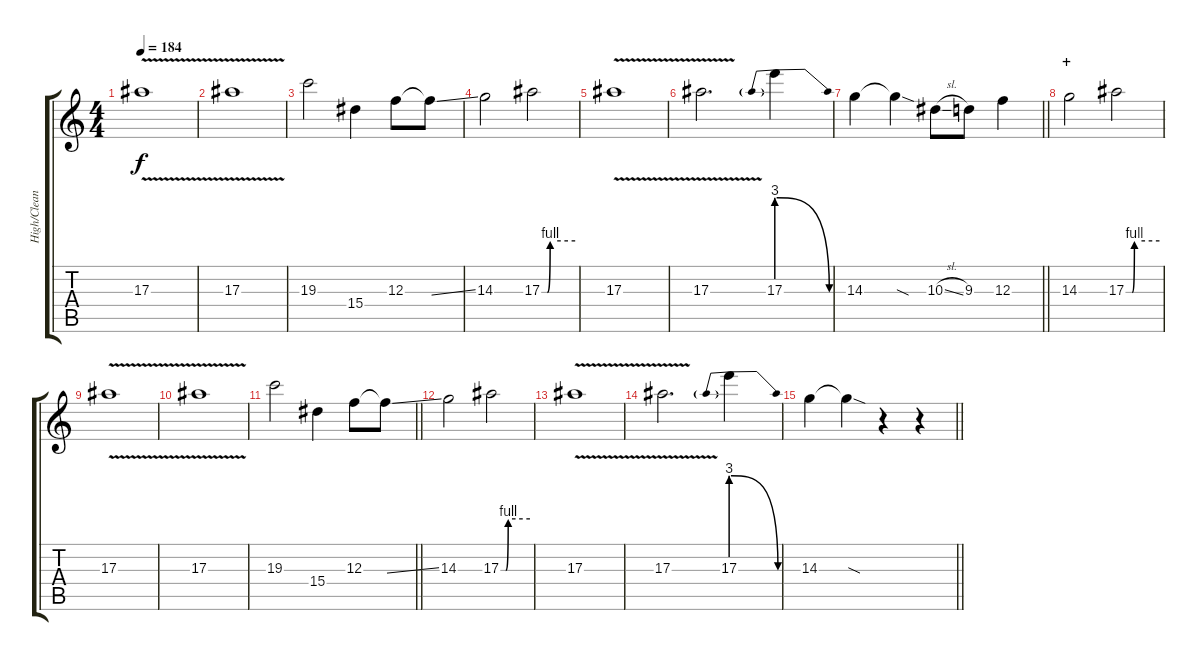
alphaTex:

\track ("High/Clean" "High/Clean") {instrument distortionguitar}
\staff {score tabs}
\tuning (D4 A3 F3 C3 G2 C2) {hide}
\ts (4 4)
\tempo 184
\clef g2
\ks c
17.3{v}.1{dy f} |
17.3{v}.1 |
19.3.2 15.4.4 12.3.8 12.3{ss t}.8 |
14.3.2 17.3{be (custom 0 0 10 0 15 4 60 4)}.2 |
17.3{v}.1 |
17.3{v}.2{d} 17.3{be (prebendrelease 0 12 60 0)}.4 |
\barLineRight lightlight
14.3.4 14.3{sod t}.4 10.3{sl}.8 9.3.8 12.3.4 |
\section ("" "+")
14.3.2 17.3{be (custom 0 0 11 0 15 4 60 4)}.2 |
17.3{v}.1 |
17.3{v}.1 |
\barLineRight lightlight
19.3.2 15.4.4 12.3.8 12.3{ss t}.8 |
14.3.2 17.3{be (custom 0 0 10 0 15 4 60 4)}.2 |
17.3{v}.1 |
17.3{v}.2{d} 17.3{be (prebendrelease 0 12 60 0)}.4 |
\barLineRight lightlight
14.3.4 14.3{sod t}.4 r.4 r.4
